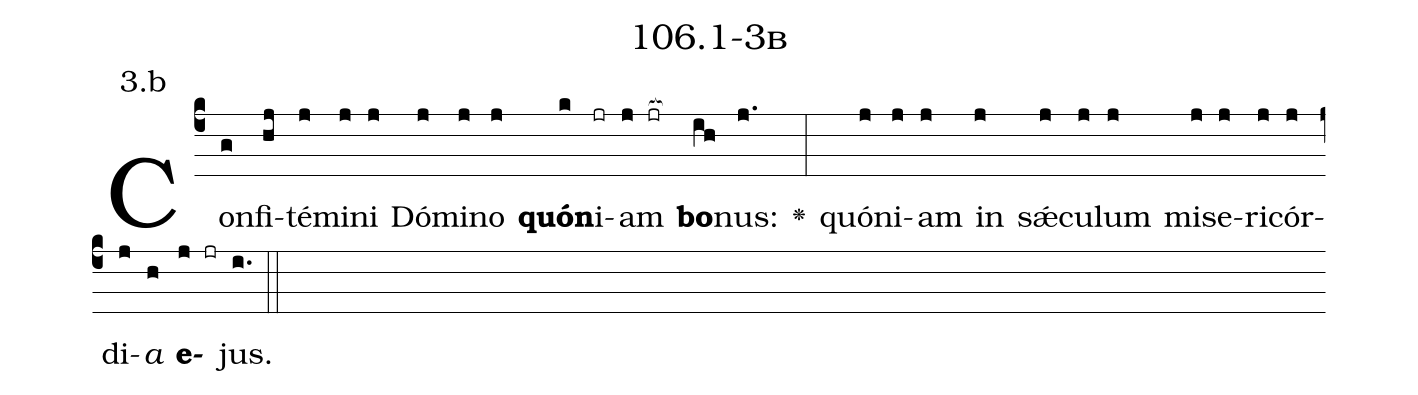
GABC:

name: 106.1-3b;
annotation: 3.b;
%%
(c4)Con(g)fi(hj)té(j)mi(j)ni(j) Dó(j)mi(j)no(j) <b>quón</b>(k)i(jr)am(j jr[ocb:1{]) <b>bo</b>(ih[ocb:0}])nus:(j.) <v>\greheightstar</v>(:) quón(j)i(j)am(j) in(j) sǽ(j)cu(j)lum(j) mi(j)se(j)ri(j)cór(j)di(j)<i>a</i>(h) <b>e</b>(j jr)jus.(i.) (::)


%E(j) u(j) o(j) u(h) a(j) e.(i.) (::)
